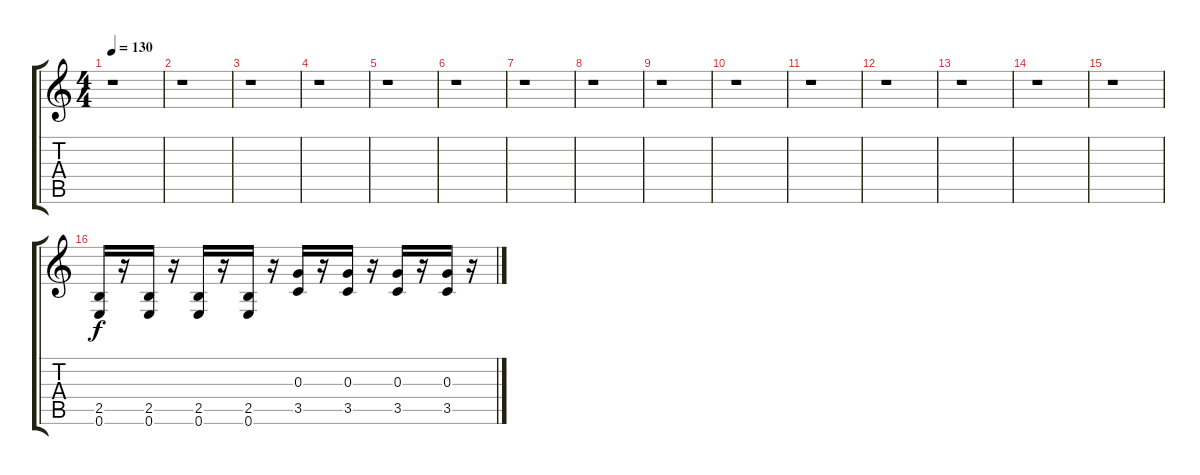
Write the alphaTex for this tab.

\track "" {instrument distortionguitar}
\staff {score tabs}
\tuning (E4 B3 G3 D3 A2 E2) {hide}
\ts (4 4)
\tempo 130
\clef g2
\ks c
r.1{dy f} |
r.1 |
r.1 |
r.1 |
r.1 |
r.1 |
r.1 |
r.1 |
r.1 |
r.1 |
r.1 |
r.1 |
r.1 |
r.1 |
r.1 |
(2.5 0.6).16 r.16 (2.5 0.6).16 r.16 (2.5 0.6).16 r.16 (2.5 0.6).16 r.16 (0.3 3.5).16 r.16 (0.3 3.5).16 r.16 (0.3 3.5).16 r.16 (0.3 3.5).16 r.16
